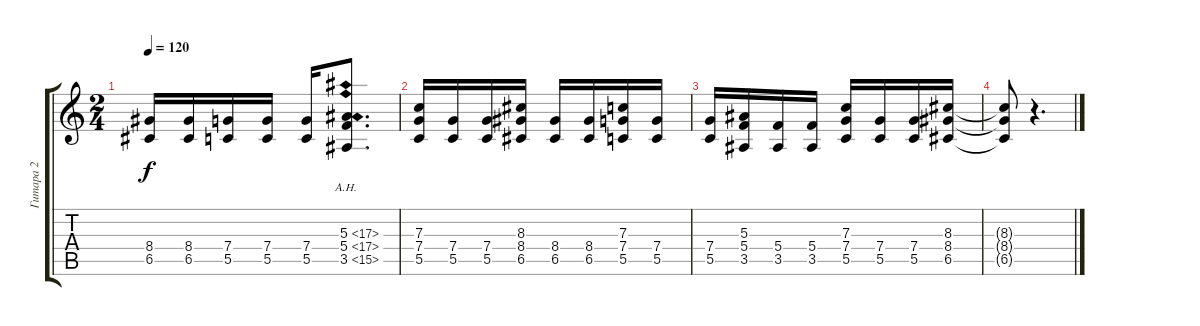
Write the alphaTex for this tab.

\track ("Гитара 2" "Гитара 2") {instrument distortionguitar}
\staff {score tabs}
\tuning (D4 A3 F3 C3 G2 D2) {hide}
\ts (2 4)
\tempo 120
\clef g2
\ks c
(8.4 6.5).16{dy f} (8.4 6.5).16 (7.4 5.5).16 (7.4 5.5).16 (7.4 5.5).16 (5.3{ah 12} 5.4{ah 12} 3.5{ah 12}).8{d} |
(7.3 7.4 5.5).16 (7.4 5.5).16 (7.4 5.5).16 (8.3 8.4 6.5).16 (8.4 6.5).16 (8.4 6.5).16 (7.3 7.4 5.5).16 (7.4 5.5).16 |
(7.4 5.5).16 (5.3 5.4 3.5).16 (5.4 3.5).16 (5.4 3.5).16 (7.3 7.4 5.5).16 (7.4 5.5).16 (7.4 5.5).16 (8.3 8.4 6.5).16 |
(8.3{t} 8.4{t} 6.5{t}).8 r.4{d}
